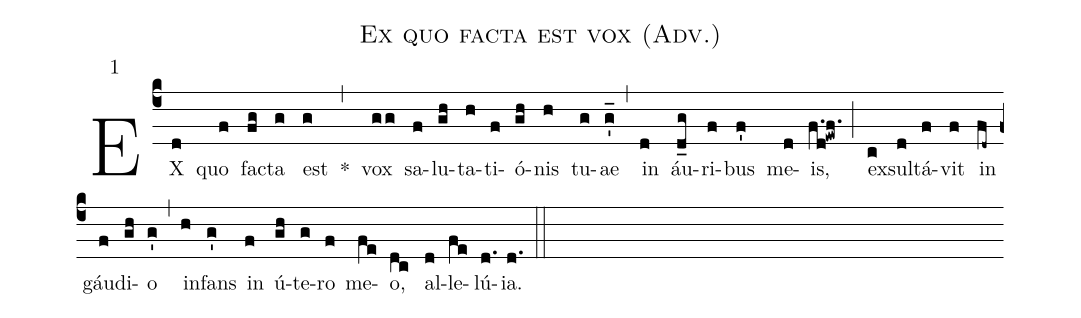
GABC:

name:Ex quo facta est vox (Adv.);
mode:1;
annotation:1;
office-part:Antiphonae;
%%
(c4) EX(d) quo(f) fa(fg)cta(g) est(g) *(,) vox(gg) sa(f)lu(gh)ta(h)ti(f)ó(gh)nis(h) tu(g)ae(g'_) (,) in(d) áu(d_g)ri(f)bus(f') me(d)is,(f.d!ewf.) (;) ex(c)sul(d)tá(f)vit(f) in(fd~) gáu(f)di(gh)o(g') (,) in(h)fans(g') in(f) ú(gh)te(g)ro(f) me(fe)o,(dc) al(d)le(fe)lú(d.)ia.(d.) (::)
